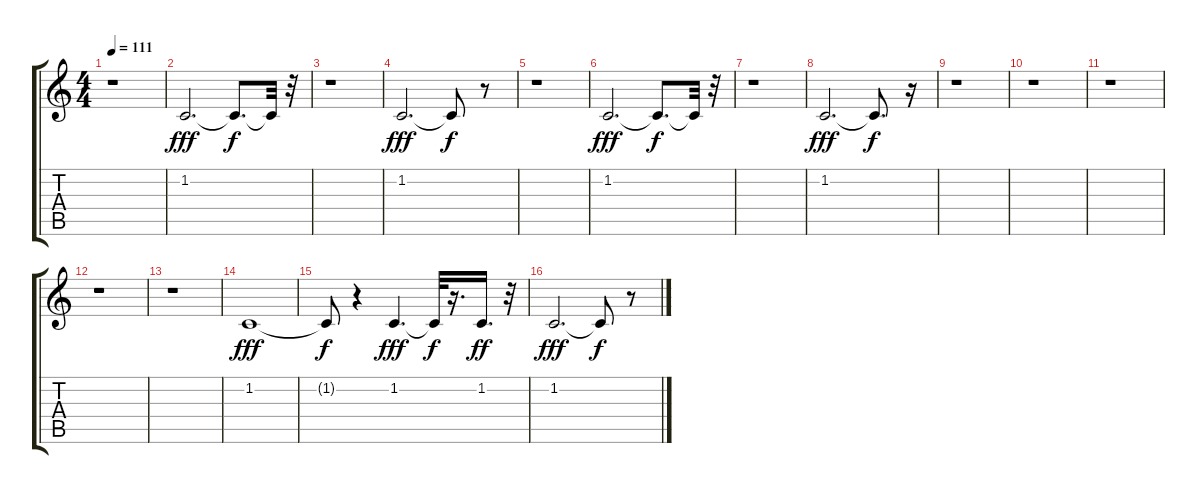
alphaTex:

\track "" {instrument brightacousticpiano}
\staff {score tabs}
\tuning (E4 B3 G3 D3 A2 E2) {hide}
\ts (4 4)
\tempo 111
\clef g2
\ks c
r.1{dy f} |
1.2.2{d dy fff} 1.2{t}.8{d dy f} 1.2{t}.32 r.32 |
r.1 |
1.2.2{d dy fff} 1.2{t}.8{dy f} r.8 |
r.1 |
1.2.2{d dy fff} 1.2{t}.8{d dy f} 1.2{t}.32 r.32 |
r.1 |
1.2.2{d dy fff} 1.2{t}.8{d dy f} r.16 |
r.1 |
r.1 |
r.1 |
r.1 |
r.1 |
1.2.1{dy fff} |
1.2{t}.8{dy f} r.4 1.2.4{d dy fff} 1.2{t}.32{dy f} r.16{d} 1.2.16{d dy ff} r.32 |
1.2.2{d dy fff} 1.2{t}.8{dy f} r.8
